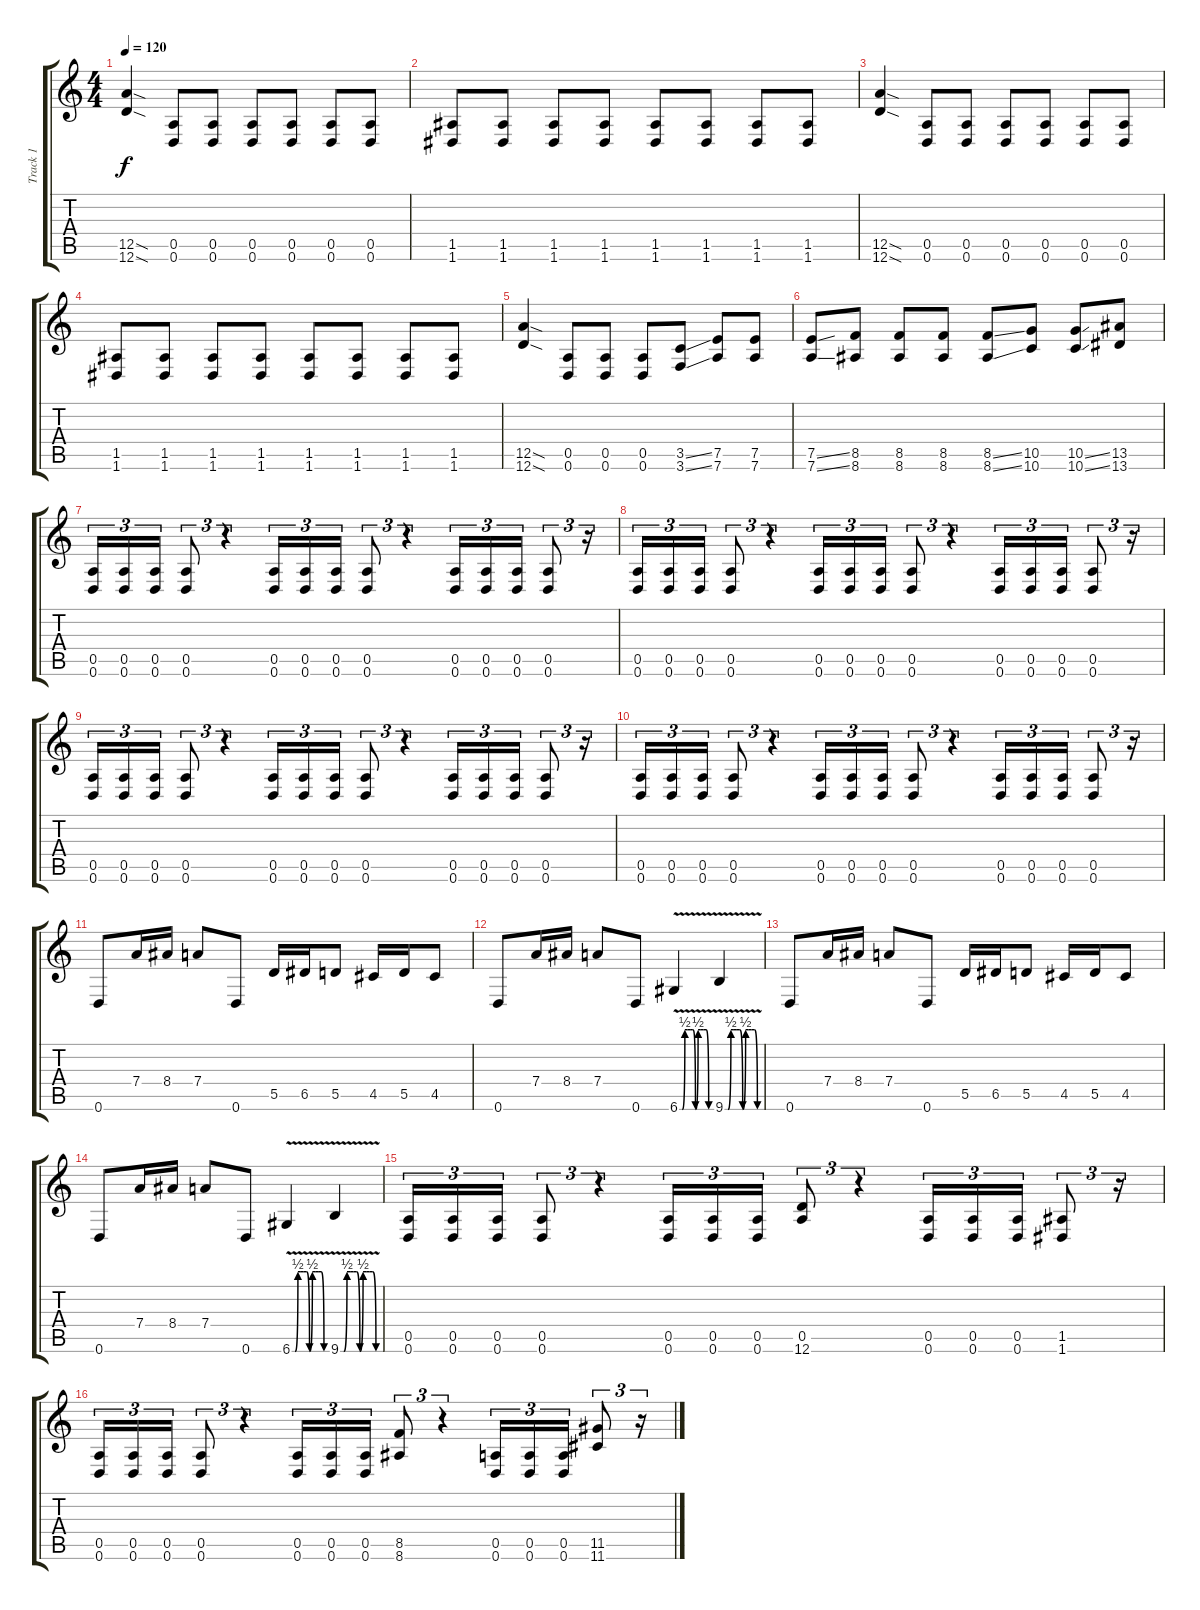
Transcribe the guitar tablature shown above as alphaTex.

\track ("Track 1" "Track 1") {instrument distortionguitar}
\staff {score tabs}
\tuning (E4 B3 G3 D3 A2 D2) {hide}
\ts (4 4)
\tempo 120
\clef g2
\ks c
(12.5{sod} 12.6{sod}).4{dy f} (0.5 0.6).8 (0.5 0.6).8 (0.5 0.6).8 (0.5 0.6).8 (0.5 0.6).8 (0.5 0.6).8 |
(1.5 1.6).8 (1.5 1.6).8 (1.5 1.6).8 (1.5 1.6).8 (1.5 1.6).8 (1.5 1.6).8 (1.5 1.6).8 (1.5 1.6).8 |
(12.5{sod} 12.6{sod}).4 (0.5 0.6).8 (0.5 0.6).8 (0.5 0.6).8 (0.5 0.6).8 (0.5 0.6).8 (0.5 0.6).8 |
(1.5 1.6).8 (1.5 1.6).8 (1.5 1.6).8 (1.5 1.6).8 (1.5 1.6).8 (1.5 1.6).8 (1.5 1.6).8 (1.5 1.6).8 |
(12.5{sod} 12.6{sod}).4 (0.5 0.6).8 (0.5 0.6).8 (0.5 0.6).8 (3.5{ss} 3.6{ss}).8 (7.5 7.6).8 (7.5 7.6).8 |
(7.5{ss} 7.6{ss}).8 (8.5 8.6).8 (8.5 8.6).8 (8.5 8.6).8 (8.5{ss} 8.6{ss}).8 (10.5 10.6).8 (10.5{ss} 10.6{ss}).8 (13.5 13.6).8 |
(0.5 0.6).16{tu (3 2)} (0.5 0.6).16{tu (3 2)} (0.5 0.6).16{tu (3 2)} (0.5 0.6).8{tu (3 2)} r.4{tu (3 2)} (0.5 0.6).16{tu (3 2)} (0.5 0.6).16{tu (3 2)} (0.5 0.6).16{tu (3 2)} (0.5 0.6).8{tu (3 2)} r.4{tu (3 2)} (0.5 0.6).16{tu (3 2)} (0.5 0.6).16{tu (3 2)} (0.5 0.6).16{tu (3 2)} (0.5 0.6).8{tu (3 2)} r.16{tu (3 2)} |
(0.5 0.6).16{tu (3 2)} (0.5 0.6).16{tu (3 2)} (0.5 0.6).16{tu (3 2)} (0.5 0.6).8{tu (3 2)} r.4{tu (3 2)} (0.5 0.6).16{tu (3 2)} (0.5 0.6).16{tu (3 2)} (0.5 0.6).16{tu (3 2)} (0.5 0.6).8{tu (3 2)} r.4{tu (3 2)} (0.5 0.6).16{tu (3 2)} (0.5 0.6).16{tu (3 2)} (0.5 0.6).16{tu (3 2)} (0.5 0.6).8{tu (3 2)} r.16{tu (3 2)} |
(0.5 0.6).16{tu (3 2)} (0.5 0.6).16{tu (3 2)} (0.5 0.6).16{tu (3 2)} (0.5 0.6).8{tu (3 2)} r.4{tu (3 2)} (0.5 0.6).16{tu (3 2)} (0.5 0.6).16{tu (3 2)} (0.5 0.6).16{tu (3 2)} (0.5 0.6).8{tu (3 2)} r.4{tu (3 2)} (0.5 0.6).16{tu (3 2)} (0.5 0.6).16{tu (3 2)} (0.5 0.6).16{tu (3 2)} (0.5 0.6).8{tu (3 2)} r.16{tu (3 2)} |
(0.5 0.6).16{tu (3 2)} (0.5 0.6).16{tu (3 2)} (0.5 0.6).16{tu (3 2)} (0.5 0.6).8{tu (3 2)} r.4{tu (3 2)} (0.5 0.6).16{tu (3 2)} (0.5 0.6).16{tu (3 2)} (0.5 0.6).16{tu (3 2)} (0.5 0.6).8{tu (3 2)} r.4{tu (3 2)} (0.5 0.6).16{tu (3 2)} (0.5 0.6).16{tu (3 2)} (0.5 0.6).16{tu (3 2)} (0.5 0.6).8{tu (3 2)} r.16{tu (3 2)} |
0.6.8 7.4.16 8.4.16 7.4.8 0.6.8 5.5.16 6.5.16 5.5.8 4.5.16 5.5.16 4.5.8 |
0.6.8 7.4.16 8.4.16 7.4.8 0.6.8 6.6{be (custom 0 0 5 0 10 2 15 2 20 2 25 2 30 0 35 2 40 2 45 2 50 2 55 0 60 0) v}.4 9.6{be (custom 0 0 5 0 10 2 15 2 20 2 25 2 30 0 35 2 40 2 45 2 50 2 55 0 60 0) v}.4 |
0.6.8 7.4.16 8.4.16 7.4.8 0.6.8 5.5.16 6.5.16 5.5.8 4.5.16 5.5.16 4.5.8 |
0.6.8 7.4.16 8.4.16 7.4.8 0.6.8 6.6{be (custom 0 0 5 0 10 2 15 2 20 2 25 2 30 0 35 2 40 2 45 2 50 2 55 0 60 0) v}.4 9.6{be (custom 0 0 5 0 10 2 15 2 20 2 25 2 30 0 35 2 40 2 45 2 50 2 55 0 60 0) v}.4 |
(0.5 0.6).16{tu (3 2)} (0.5 0.6).16{tu (3 2)} (0.5 0.6).16{tu (3 2)} (0.5 0.6).8{tu (3 2)} r.4{tu (3 2)} (0.5 0.6).16{tu (3 2)} (0.5 0.6).16{tu (3 2)} (0.5 0.6).16{tu (3 2)} (0.5 12.6).8{tu (3 2)} r.4{tu (3 2)} (0.5 0.6).16{tu (3 2)} (0.5 0.6).16{tu (3 2)} (0.5 0.6).16{tu (3 2)} (1.5 1.6).8{tu (3 2)} r.16{tu (3 2)} |
(0.5 0.6).16{tu (3 2)} (0.5 0.6).16{tu (3 2)} (0.5 0.6).16{tu (3 2)} (0.5 0.6).8{tu (3 2)} r.4{tu (3 2)} (0.5 0.6).16{tu (3 2)} (0.5 0.6).16{tu (3 2)} (0.5 0.6).16{tu (3 2)} (8.5 8.6).8{tu (3 2)} r.4{tu (3 2)} (0.5 0.6).16{tu (3 2)} (0.5 0.6).16{tu (3 2)} (0.5 0.6).16{tu (3 2)} (11.5 11.6).8{tu (3 2)} r.16{tu (3 2)}
